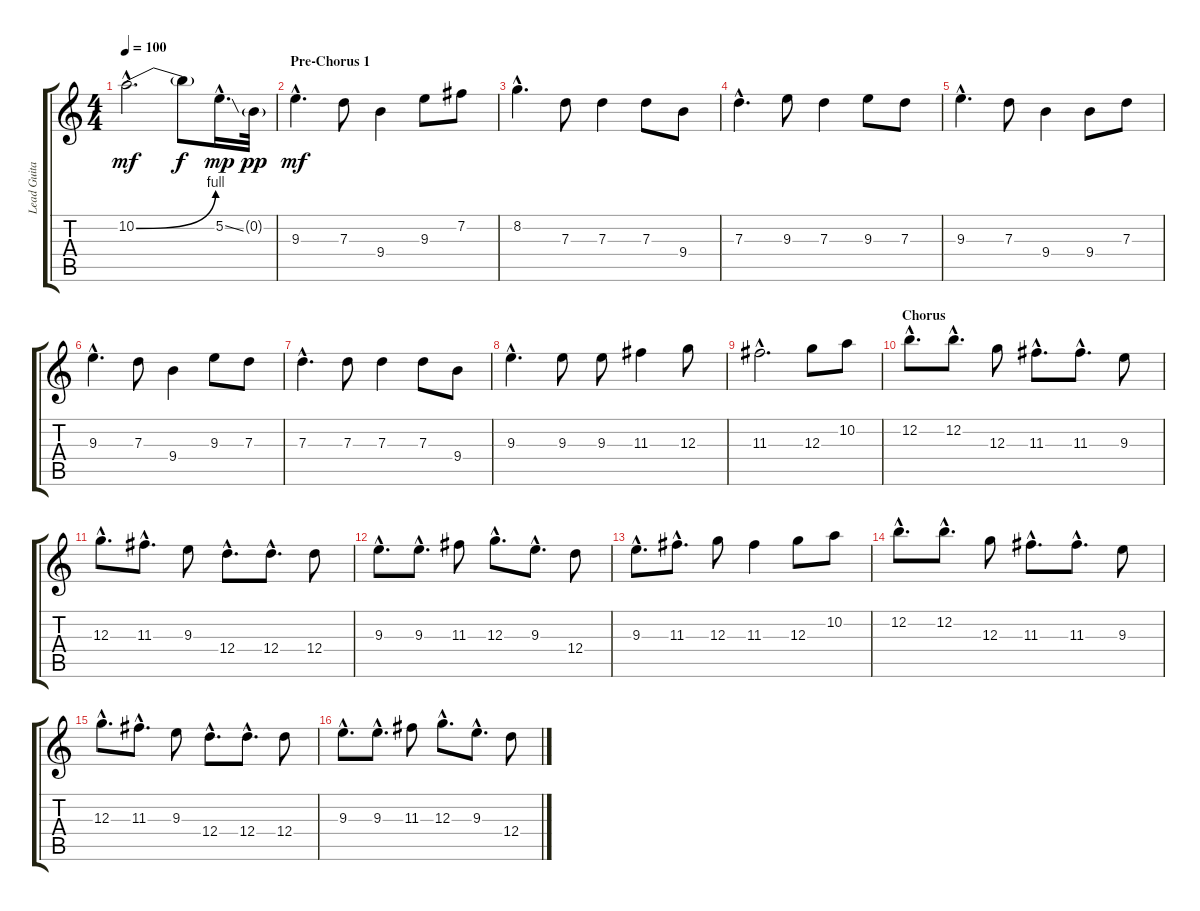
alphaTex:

\track ("Lead Guitar 1" "Lead Guita") {instrument distortionguitar}
\staff {score tabs}
\tuning (E4 B3 G3 D3 A2 E2) {hide}
\ts (4 4)
\tempo 100
\clef g2
\ks c
10.2{be (bend 0 0 60 4) hac}.2{d dy mf} 10.2{t}.8{dy f} 5.2{ss hac}.16{d dy mp} 0.2{g}.32{dy pp} |
\section ("" "Pre-Chorus 1")
9.3{hac}.4{d dy mf} 7.3.8 9.4.4 9.3.8 7.2.8 |
8.2{hac}.4{d} 7.3.8 7.3.4 7.3.8 9.4.8 |
7.3{hac}.4{d} 9.3.8 7.3.4 9.3.8 7.3.8 |
9.3{hac}.4{d} 7.3.8 9.4.4 9.4.8 7.3.8 |
9.3{hac}.4{d} 7.3.8 9.4.4 9.3.8 7.3.8 |
7.3{hac}.4{d} 7.3.8 7.3.4 7.3.8 9.4.8 |
9.3{hac}.4{d} 9.3.8 9.3.8 11.3.4 12.3.8 |
11.3{hac}.2{d} 12.3.8 10.2.8 |
\section ("" "Chorus")
12.2{hac}.8{d} 12.2{hac}.8{d} 12.3.8 11.3{hac}.8{d} 11.3{hac}.8{d} 9.3.8 |
12.3{hac}.8{d} 11.3{hac}.8{d} 9.3.8 12.4{hac}.8{d} 12.4{hac}.8{d} 12.4.8 |
9.3{hac}.8{d} 9.3{hac}.8{d} 11.3.8 12.3{hac}.8{d} 9.3{hac}.8{d} 12.4.8 |
9.3{hac}.8{d} 11.3{hac}.8{d} 12.3.8 11.3.4 12.3.8 10.2.8 |
12.2{hac}.8{d} 12.2{hac}.8{d} 12.3.8 11.3{hac}.8{d} 11.3{hac}.8{d} 9.3.8 |
12.3{hac}.8{d} 11.3{hac}.8{d} 9.3.8 12.4{hac}.8{d} 12.4{hac}.8{d} 12.4.8 |
9.3{hac}.8{d} 9.3{hac}.8{d} 11.3.8 12.3{hac}.8{d} 9.3{hac}.8{d} 12.4.8
